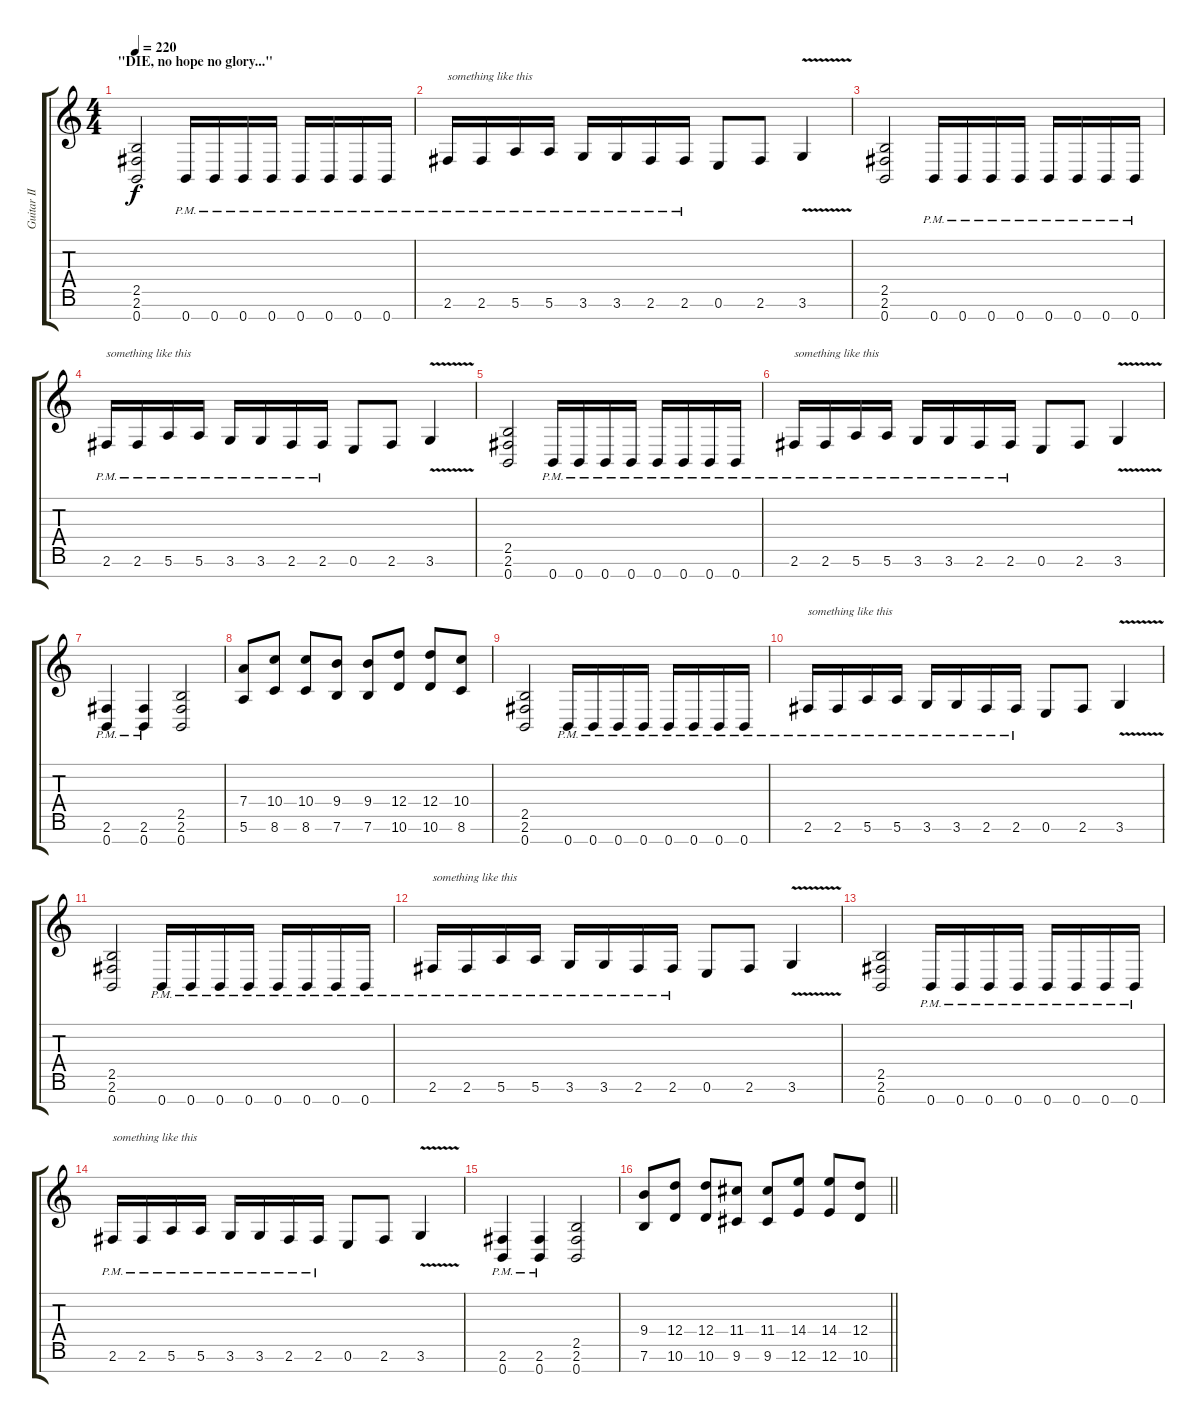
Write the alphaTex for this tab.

\track ("Guitar II" "Guitar II") {instrument distortionguitar}
\staff {score tabs}
\tuning (E4 B3 G3 D3 A2 E2 B1) {hide}
\ts (4 4)
\section ("" "\"DIE, no hope no glory...\"")
\tempo 220
\clef g2
\ks c
(2.5 2.6 0.7).2{dy f} 0.7{pm}.16 0.7{pm}.16 0.7{pm}.16 0.7{pm}.16 0.7{pm}.16 0.7{pm}.16 0.7{pm}.16 0.7{pm}.16 |
2.6{pm}.16{txt "something like this"} 2.6{pm}.16 5.6{pm}.16 5.6{pm}.16 3.6{pm}.16 3.6{pm}.16 2.6{pm}.16 2.6{pm}.16 0.6.8 2.6.8 3.6{v}.4 |
(2.5 2.6 0.7).2 0.7{pm}.16 0.7{pm}.16 0.7{pm}.16 0.7{pm}.16 0.7{pm}.16 0.7{pm}.16 0.7{pm}.16 0.7{pm}.16 |
2.6{pm}.16{txt "something like this"} 2.6{pm}.16 5.6{pm}.16 5.6{pm}.16 3.6{pm}.16 3.6{pm}.16 2.6{pm}.16 2.6{pm}.16 0.6.8 2.6.8 3.6{v}.4 |
(2.5 2.6 0.7).2 0.7{pm}.16 0.7{pm}.16 0.7{pm}.16 0.7{pm}.16 0.7{pm}.16 0.7{pm}.16 0.7{pm}.16 0.7{pm}.16 |
2.6{pm}.16{txt "something like this"} 2.6{pm}.16 5.6{pm}.16 5.6{pm}.16 3.6{pm}.16 3.6{pm}.16 2.6{pm}.16 2.6{pm}.16 0.6.8 2.6.8 3.6{v}.4 |
(2.6{pm} 0.7{pm}).4 (2.6{pm} 0.7{pm}).4 (2.5 2.6 0.7).2 |
(7.4 5.6).8 (10.4 8.6).8 (10.4 8.6).8 (9.4 7.6).8 (9.4 7.6).8 (12.4 10.6).8 (12.4 10.6).8 (10.4 8.6).8 |
(2.5 2.6 0.7).2 0.7{pm}.16 0.7{pm}.16 0.7{pm}.16 0.7{pm}.16 0.7{pm}.16 0.7{pm}.16 0.7{pm}.16 0.7{pm}.16 |
2.6{pm}.16{txt "something like this"} 2.6{pm}.16 5.6{pm}.16 5.6{pm}.16 3.6{pm}.16 3.6{pm}.16 2.6{pm}.16 2.6{pm}.16 0.6.8 2.6.8 3.6{v}.4 |
(2.5 2.6 0.7).2 0.7{pm}.16 0.7{pm}.16 0.7{pm}.16 0.7{pm}.16 0.7{pm}.16 0.7{pm}.16 0.7{pm}.16 0.7{pm}.16 |
2.6{pm}.16{txt "something like this"} 2.6{pm}.16 5.6{pm}.16 5.6{pm}.16 3.6{pm}.16 3.6{pm}.16 2.6{pm}.16 2.6{pm}.16 0.6.8 2.6.8 3.6{v}.4 |
(2.5 2.6 0.7).2 0.7{pm}.16 0.7{pm}.16 0.7{pm}.16 0.7{pm}.16 0.7{pm}.16 0.7{pm}.16 0.7{pm}.16 0.7{pm}.16 |
2.6{pm}.16{txt "something like this"} 2.6{pm}.16 5.6{pm}.16 5.6{pm}.16 3.6{pm}.16 3.6{pm}.16 2.6{pm}.16 2.6{pm}.16 0.6.8 2.6.8 3.6{v}.4 |
(2.6{pm} 0.7{pm}).4 (2.6{pm} 0.7{pm}).4 (2.5 2.6 0.7).2 |
\barLineRight lightlight
(9.4 7.6).8 (12.4 10.6).8 (12.4 10.6).8 (11.4 9.6).8 (11.4 9.6).8 (14.4 12.6).8 (14.4 12.6).8 (12.4 10.6).8
